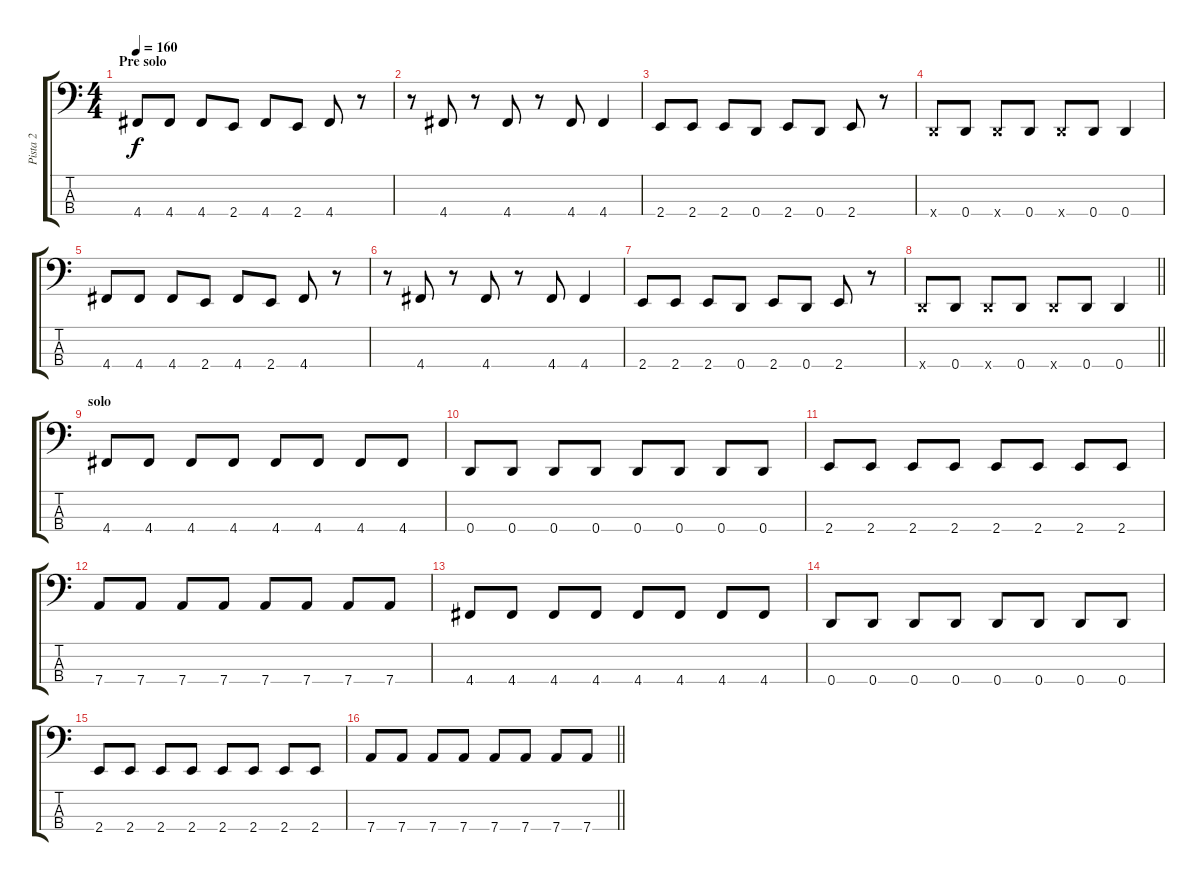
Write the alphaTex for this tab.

\track ("Pista 2" "Pista 2") {instrument electricbassfinger}
\staff {score tabs}
\tuning (G2 D2 A1 D1) {hide}
\ts (4 4)
\section ("" "Pre solo")
\tempo 160
\clef f4
\ks c
4.4.8{dy f} 4.4.8 4.4.8 2.4.8 4.4.8 2.4.8 4.4.8 r.8 |
r.8 4.4.8 r.8 4.4.8 r.8 4.4.8 4.4.4 |
2.4.8 2.4.8 2.4.8 0.4.8 2.4.8 0.4.8 2.4.8 r.8 |
0.4{x}.8 0.4.8 0.4{x}.8 0.4.8 0.4{x}.8 0.4.8 0.4.4 |
4.4.8 4.4.8 4.4.8 2.4.8 4.4.8 2.4.8 4.4.8 r.8 |
r.8 4.4.8 r.8 4.4.8 r.8 4.4.8 4.4.4 |
2.4.8 2.4.8 2.4.8 0.4.8 2.4.8 0.4.8 2.4.8 r.8 |
\barLineRight lightlight
0.4{x}.8 0.4.8 0.4{x}.8 0.4.8 0.4{x}.8 0.4.8 0.4.4 |
\section ("" "solo")
4.4.8 4.4.8 4.4.8 4.4.8 4.4.8 4.4.8 4.4.8 4.4.8 |
0.4.8 0.4.8 0.4.8 0.4.8 0.4.8 0.4.8 0.4.8 0.4.8 |
2.4.8 2.4.8 2.4.8 2.4.8 2.4.8 2.4.8 2.4.8 2.4.8 |
7.4.8 7.4.8 7.4.8 7.4.8 7.4.8 7.4.8 7.4.8 7.4.8 |
4.4.8 4.4.8 4.4.8 4.4.8 4.4.8 4.4.8 4.4.8 4.4.8 |
0.4.8 0.4.8 0.4.8 0.4.8 0.4.8 0.4.8 0.4.8 0.4.8 |
2.4.8 2.4.8 2.4.8 2.4.8 2.4.8 2.4.8 2.4.8 2.4.8 |
\barLineRight lightlight
7.4.8 7.4.8 7.4.8 7.4.8 7.4.8 7.4.8 7.4.8 7.4.8
